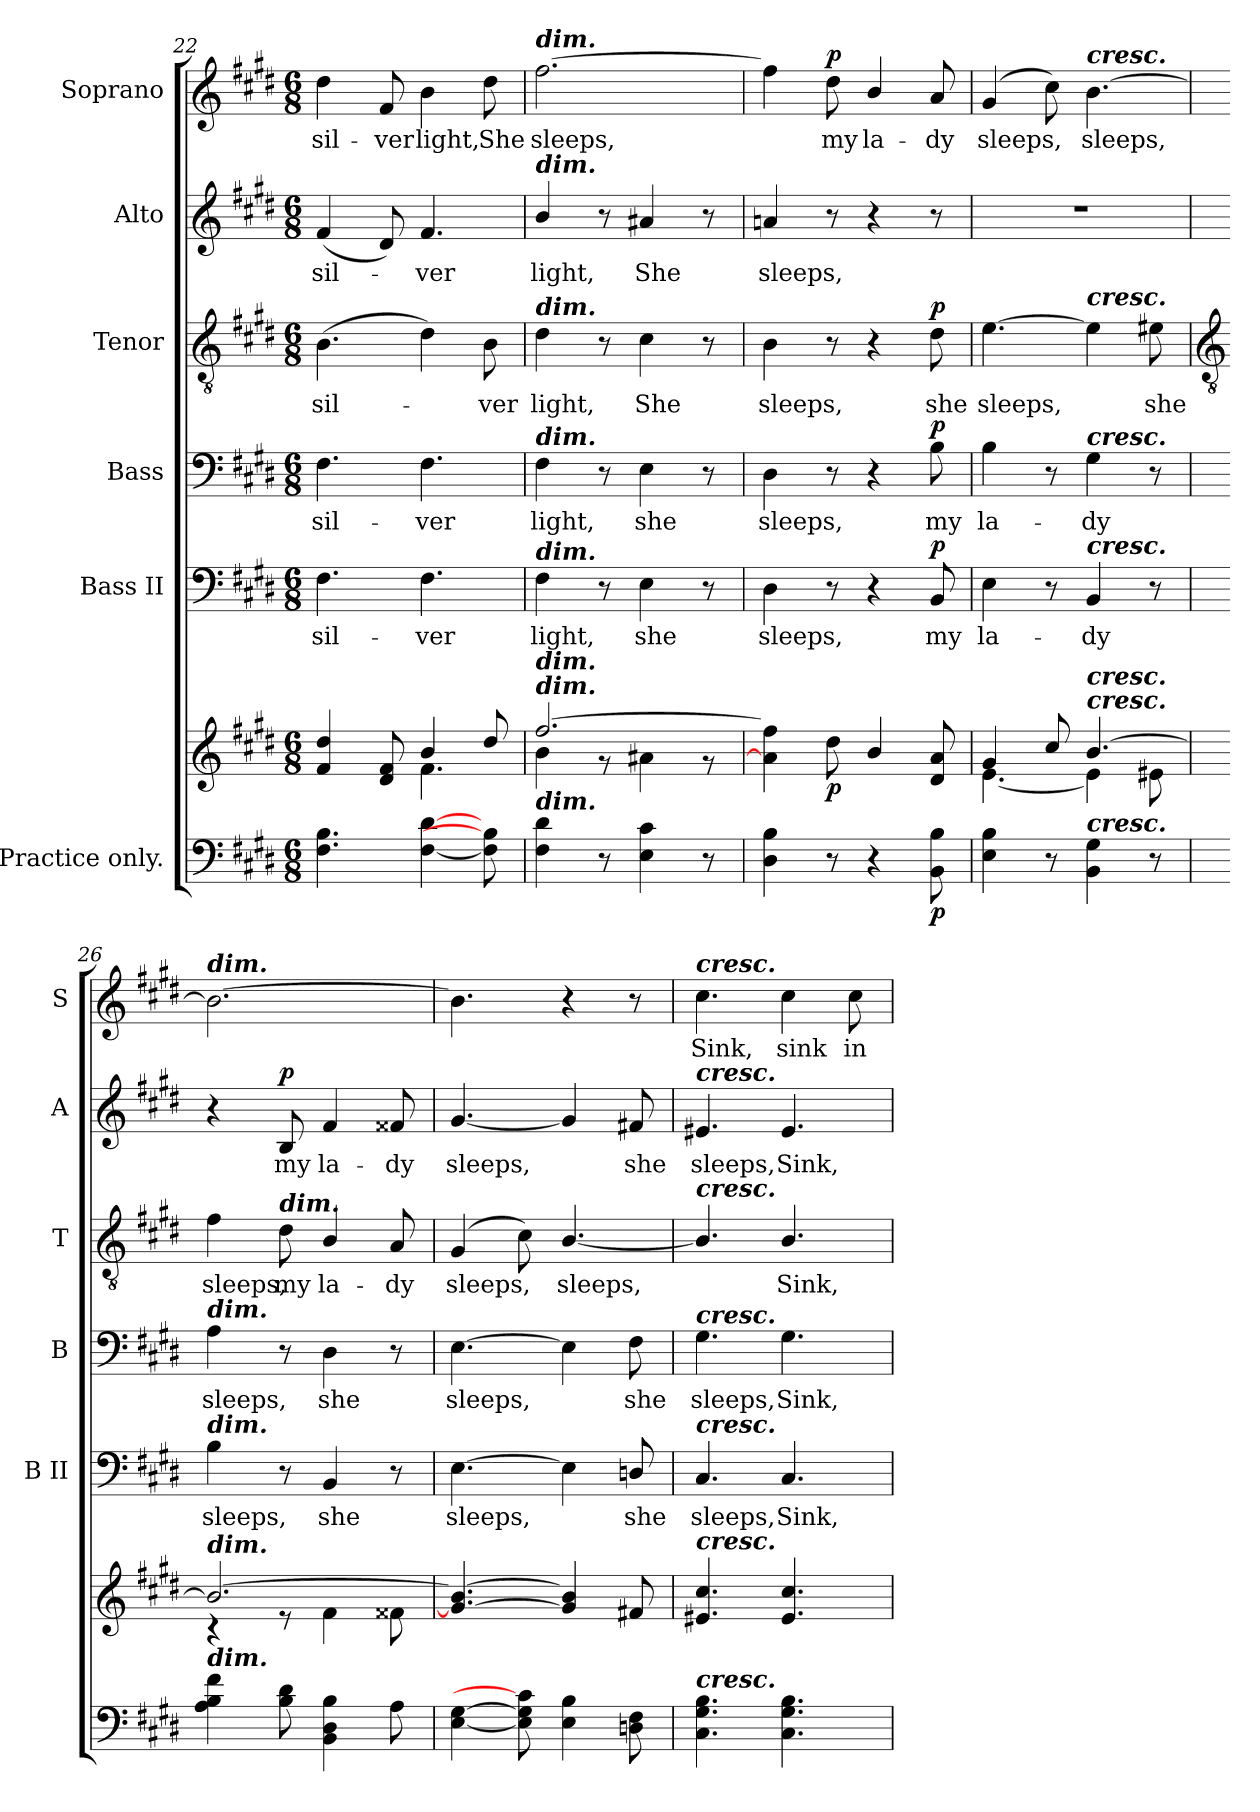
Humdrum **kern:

**kern	**kern	**dynam	**kern	**text	**dynam	**kern	**text	**dynam	**kern	**text	**dynam	**kern	**text	**dynam	**kern	**text	**dynam
*part6	*part6	*part6	*part5	*part5	*part5	*part4	*part4	*part4	*part3	*part3	*part3	*part2	*part2	*part2	*part1	*part1	*part1
*staff7	*staff6	*staff6/7	*staff5	*staff5	*staff5	*staff4	*staff4	*staff4	*staff3	*staff3	*staff3	*staff2	*staff2	*staff2	*staff1	*staff1	*staff1
*I"Practice only.	*	*	*I"Bass II	*	*	*I"Bass	*	*	*I"Tenor	*	*	*I"Alto	*	*	*I"Soprano	*	*
*	*	*	*I'B II	*	*	*I'B	*	*	*I'T	*	*	*I'A	*	*	*I'S	*	*
*clefF4	*clefG2	*	*clefF4	*	*	*clefF4	*	*	*clefGv2	*	*	*clefG2	*	*	*clefG2	*	*
*k[f#c#g#d#]	*k[f#c#g#d#]	*	*k[f#c#g#d#]	*	*	*k[f#c#g#d#]	*	*	*k[f#c#g#d#]	*	*	*k[f#c#g#d#]	*	*	*k[f#c#g#d#]	*	*
*E:	*E:	*	*E:	*	*	*E:	*	*	*E:	*	*	*E:	*	*	*E:	*	*
*M6/8	*M6/8	*	*M6/8	*	*	*M6/8	*	*	*M6/8	*	*	*M6/8	*	*	*M6/8	*	*
=22	=22	=22	=22	=22	=22	=22	=22	=22	=22	=22	=22	=22	=22	=22	=22	=22	=22
*	*^	*	*	*	*	*	*	*	*	*	*	*	*	*	*	*	*
!	!	!	!	!	!LO:LY:b	!	!	!LO:LY:b	!	!	!LO:LY:b	!	!	!LO:LY:b	!	!	!LO:LY:b	!
4.F# 4.B	4f#/ 4dd#/	4.ryy	.	4.F#	sil-	.	4.F#	sil-	.	(>4.B	sil-	.	(<4f#	sil-	.	4dd#	sil-	.
!	!	!	!	!	!	!	!	!	!	!	!	!	!	!	!	!	!LO:LY:b	!
.	8d#/ 8f#/	.	.	.	.	.	.	.	.	.	.	.	8d#)	.	.	8f#	-ver	.
!	!	!	!	!	!LO:LY:b	!	!	!LO:LY:b	!	!	!	!	!	!LO:LY:b	!	!	!LO:LY:b	!
[4F# [4d#	4b/	4.f#\	.	4.F#	-ver	.	4.F#	-ver	.	4d#)	.	.	4.f#	ver	.	4b	light,	.
!	!	!	!	!	!	!	!	!	!	!	!LO:LY:b	!	!	!	!	!	!LO:LY:b	!
8F#] 8B]	8dd#/	.	.	.	.	.	.	.	.	8B	ver	.	.	.	.	8dd#	She	.
=23	=23	=23	=23	=23	=23	=23	=23	=23	=23	=23	=23	=23	=23	=23	=23	=23	=23	=23
!	!	!	!	!	!	!	!	!	!	!	!	!	!	!	!	!LO:TX:a:Bi:t=dim.	!	!
!	!	!	!	!	!	!	!	!	!	!	!	!	!LO:TX:a:Bi:t=dim.	!	!	!	!	!
!	!	!	!	!	!	!	!	!	!	!LO:TX:a:Bi:t=dim.	!	!	!	!	!	!	!	!
!	!	!	!	!	!	!	!LO:TX:a:Bi:t=dim.	!	!	!	!	!	!	!	!	!	!	!
!	!	!	!	!LO:TX:a:Bi:t=dim.	!	!	!	!	!	!	!	!	!	!	!	!	!	!
!	!LO:TX:a:Bi:t=dim.	!	!	!	!	!	!	!	!	!	!	!	!	!	!	!	!	!
!	!LO:TX:a:Bi:t=dim.	!	!	!	!	!	!	!	!	!	!	!	!	!	!	!	!	!
!LO:TX:a:Bi:t=dim.	!	!	!	!	!	!	!	!	!	!	!	!	!	!	!	!	!	!
!	!	!	!	!	!LO:LY:b	!	!	!LO:LY:b	!	!	!LO:LY:b	!	!	!LO:LY:b	!	!	!LO:LY:b	!
4F# 4d#	[2.ff#/	4b\	.	4F#	light,	.	4F#	light,	.	4d#	light,	.	4b/	light,	.	[2.ff#	sleeps,	.
8r	.	8r	.	8r	.	.	8r	.	.	8r	.	.	8r	.	.	.	.	.
!	!	!	!	!	!LO:LY:b	!	!	!LO:LY:b	!	!	!LO:LY:b	!	!	!LO:LY:b	!	!	!	!
4E 4c#	.	4a#X\	.	4E	she	.	4E	she	.	4c#	She	.	4a#X	She	.	.	.	.
8r	.	8r	.	8r	.	.	8r	.	.	8r	.	.	8r	.	.	.	.	.
=24	=24	=24	=24	=24	=24	=24	=24	=24	=24	=24	=24	=24	=24	=24	=24	=24	=24	=24
!	!	!	!	!	!LO:LY:b	!	!	!LO:LY:b	!	!	!LO:LY:b	!	!	!LO:LY:b	!	!	!	!
4D# 4B	4an\] 4ff#\]	2.ryy	.	4D#	sleeps,	.	4D#	sleeps,	.	4B	sleeps,	.	4an	sleeps,	.	4ff#]	.	.
!	!	!	!LO:DY:b	!	!	!	!	!	!	!	!	!	!	!	!	!	!LO:LY:b	!LO:DY:b
8r	8dd#\	.	p	8r	.	.	8r	.	.	8r	.	.	8r	.	.	8dd#	my	p
!	!	!	!	!	!	!	!	!	!	!	!	!	!	!	!	!	!LO:LY:b	!
4r	4b/	.	.	4r	.	.	4r	.	.	4r	.	.	4r	.	.	4b/	la-	.
!	!	!	!LO:DY:b=2	!	!LO:LY:b	!LO:DY:b	!	!LO:LY:b	!LO:DY:b	!	!LO:LY:b	!LO:DY:b	!	!	!	!	!LO:LY:b	!
8BB 8B	8d#/ 8a/	.	p	8BB	my	p	8B	my	p	8d#	she	p	8r	.	.	8a	-dy	.
=25	=25	=25	=25	=25	=25	=25	=25	=25	=25	=25	=25	=25	=25	=25	=25	=25	=25	=25
!	!	!	!	!	!LO:LY:b	!	!	!LO:LY:b	!	!	!LO:LY:b	!	!LO:N:vis=1	!	!	!	!LO:LY:b	!
4E 4B	4g#/	[4.e\	.	4E	la-	.	4B	la-	.	[4.e	sleeps,	.	2.r	.	.	(<4g#	sleeps,	.
8r	8cc#/	.	.	8r	.	.	8r	.	.	.	.	.	.	.	.	8cc#)	.	.
!	!	!	!	!	!	!	!	!	!	!	!	!	!	!	!	!LO:TX:a:Bi:t=cresc.	!	!
!	!	!	!	!	!	!	!	!	!	!LO:TX:a:Bi:t=cresc.	!	!	!	!	!	!	!	!
!	!	!	!	!	!	!	!LO:TX:a:Bi:t=cresc.	!	!	!	!	!	!	!	!	!	!	!
!	!	!	!	!LO:TX:a:Bi:t=cresc.	!	!	!	!	!	!	!	!	!	!	!	!	!	!
!	!LO:TX:a:Bi:t=cresc.	!	!	!	!	!	!	!	!	!	!	!	!	!	!	!	!	!
!	!LO:TX:a:Bi:t=cresc.	!	!	!	!	!	!	!	!	!	!	!	!	!	!	!	!	!
!LO:TX:a:Bi:t=cresc.	!	!	!	!	!	!	!	!	!	!	!	!	!	!	!	!	!	!
!	!	!	!	!	!LO:LY:b	!	!	!LO:LY:b	!	!	!	!	!	!	!	!	!LO:LY:b	!
4BB 4G#	[4.b/	4e\]	.	4BB	-dy	.	4G#	-dy	.	4e]	.	.	.	.	.	[4.b	sleeps,	.
!	!	!	!	!	!	!	!	!	!	!	!LO:LY:b	!	!	!	!	!	!	!
8r	.	8e#X\	.	8r	.	.	8r	.	.	8e#X	she	.	.	.	.	.	.	.
!!LO:LB:g=z
=26	=26	=26	=26	=26	=26	=26	=26	=26	=26	=26	=26	=26	=26	=26	=26	=26	=26	=26
*	*	*	*	*	*	*	*	*	*	*clefGv2	*	*	*	*	*	*	*	*
!	!	!	!	!	!	!	!	!	!	!	!	!	!	!	!	!LO:TX:a:Bi:t=dim.	!	!
!	!	!	!	!	!	!	!LO:TX:a:Bi:t=dim.	!	!	!	!	!	!	!	!	!	!	!
!	!	!	!	!LO:TX:a:Bi:t=dim.	!	!	!	!	!	!	!	!	!	!	!	!	!	!
!	!LO:TX:a:Bi:t=dim.	!	!	!	!	!	!	!	!	!	!	!	!	!	!	!	!	!
!LO:TX:a:Bi:t=dim.	!	!	!	!	!	!	!	!	!	!	!	!	!	!	!	!	!	!
!	!	!	!	!	!LO:LY:b	!	!	!LO:LY:b	!	!	!LO:LY:b	!	!	!	!	!	!	!
4A 4B 4f#	2.b/_	4r	.	4B	sleeps,	.	4A	sleeps,	.	4f#	sleeps,	.	4r	.	.	2.b_	.	.
!	!	!	!	!	!	!	!	!	!	!LO:TX:a:Bi:t=dim.	!	!	!	!	!	!	!	!
!	!	!	!	!	!	!	!	!	!	!	!LO:LY:b	!	!	!LO:LY:b	!LO:DY:b	!	!	!
8B 8d#	.	8r	.	8r	.	.	8r	.	.	8d#	my	.	8B	my	p	.	.	.
!	!	!	!	!	!LO:LY:b	!	!	!LO:LY:b	!	!	!LO:LY:b	!	!	!LO:LY:b	!	!	!	!
4BB 4D# 4B	.	4f#\	.	4BB	she	.	4D#	she	.	4B/	la-	.	4f#	la-	.	.	.	.
!	!	!	!	!	!	!	!	!	!	!	!LO:LY:b	!	!	!LO:LY:b	!	!	!	!
8A	.	8f##X\	.	8r	.	.	8r	.	.	8A	-dy	.	8f##X	-dy	.	.	.	.
=27	=27	=27	=27	=27	=27	=27	=27	=27	=27	=27	=27	=27	=27	=27	=27	=27	=27	=27
!	!	!LO:N:vis=1	!	!	!LO:LY:b	!	!	!LO:LY:b	!	!	!LO:LY:b	!	!	!LO:LY:b	!	!	!	!
[4E [4G#	4.g#/_ 4.b/_	2.ryy	.	[4.E	sleeps,	.	[4.E	sleeps,	.	(<4G#	sleeps,	.	[4.g#	sleeps,	.	4.b]	.	.
8E] 8G#] 8c#]	.	.	.	.	.	.	.	.	.	8c#)	.	.	.	.	.	.	.	.
!	!	!	!	!	!	!	!	!	!	!	!LO:LY:b	!	!	!	!	!	!	!
4E 4B	4g#/] 4b/]	.	.	4E]	.	.	4E]	.	.	[4.B/	sleeps,	.	4g#]	.	.	4r	.	.
!	!	!	!	!	!LO:LY:b	!	!	!LO:LY:b	!	!	!	!	!	!LO:LY:b	!	!	!	!
8Dn 8F#	8f#X/	.	.	8Dn/	she	.	8F#	she	.	.	.	.	8f#X	she	.	8r	.	.
=28	=28	=28	=28	=28	=28	=28	=28	=28	=28	=28	=28	=28	=28	=28	=28	=28	=28	=28
!	!	!	!	!	!	!	!	!	!	!	!	!	!	!	!	!LO:TX:a:Bi:t=cresc.	!	!
!	!	!	!	!	!	!	!	!	!	!	!	!	!LO:TX:a:Bi:t=cresc.	!	!	!	!	!
!	!	!	!	!	!	!	!	!	!	!LO:TX:a:Bi:t=cresc.	!	!	!	!	!	!	!	!
!	!	!	!	!	!	!	!LO:TX:a:Bi:t=cresc.	!	!	!	!	!	!	!	!	!	!	!
!	!	!	!	!LO:TX:a:Bi:t=cresc.	!	!	!	!	!	!	!	!	!	!	!	!	!	!
!	!LO:TX:a:Bi:t=cresc.	!	!	!	!	!	!	!	!	!	!	!	!	!	!	!	!	!
!LO:TX:a:Bi:t=cresc.	!	!	!	!	!	!	!	!	!	!	!	!	!	!	!	!	!	!
!	!	!LO:N:vis=1	!	!	!LO:LY:b	!	!	!LO:LY:b	!	!	!	!	!	!LO:LY:b	!	!	!LO:LY:b	!
4.C# 4.G# 4.B	4.e#X/ 4.cc#/	2.ryy	.	4.C#	sleeps,	.	4.G#	sleeps,	.	4.B/]	.	.	4.e#X	sleeps,	.	4.cc#	Sink,	.
!	!	!	!	!	!LO:LY:b	!	!	!LO:LY:b	!	!	!LO:LY:b	!	!	!LO:LY:b	!	!	!LO:LY:b	!
4.C# 4.G# 4.B	4.e#/ 4.cc#/	.	.	4.C#	Sink,	.	4.G#	Sink,	.	4.B/	Sink,	.	4.e#	Sink,	.	4cc#	sink	.
!	!	!	!	!	!	!	!	!	!	!	!	!	!	!	!	!	!LO:LY:b	!
.	.	.	.	.	.	.	.	.	.	.	.	.	.	.	.	8cc#	in	.
*	*v	*v	*	*	*	*	*	*	*	*	*	*	*	*	*	*	*	*
=	=	=	=	=	=	=	=	=	=	=	=	=	=	=	=	=	=
*-	*-	*-	*-	*-	*-	*-	*-	*-	*-	*-	*-	*-	*-	*-	*-	*-	*-
